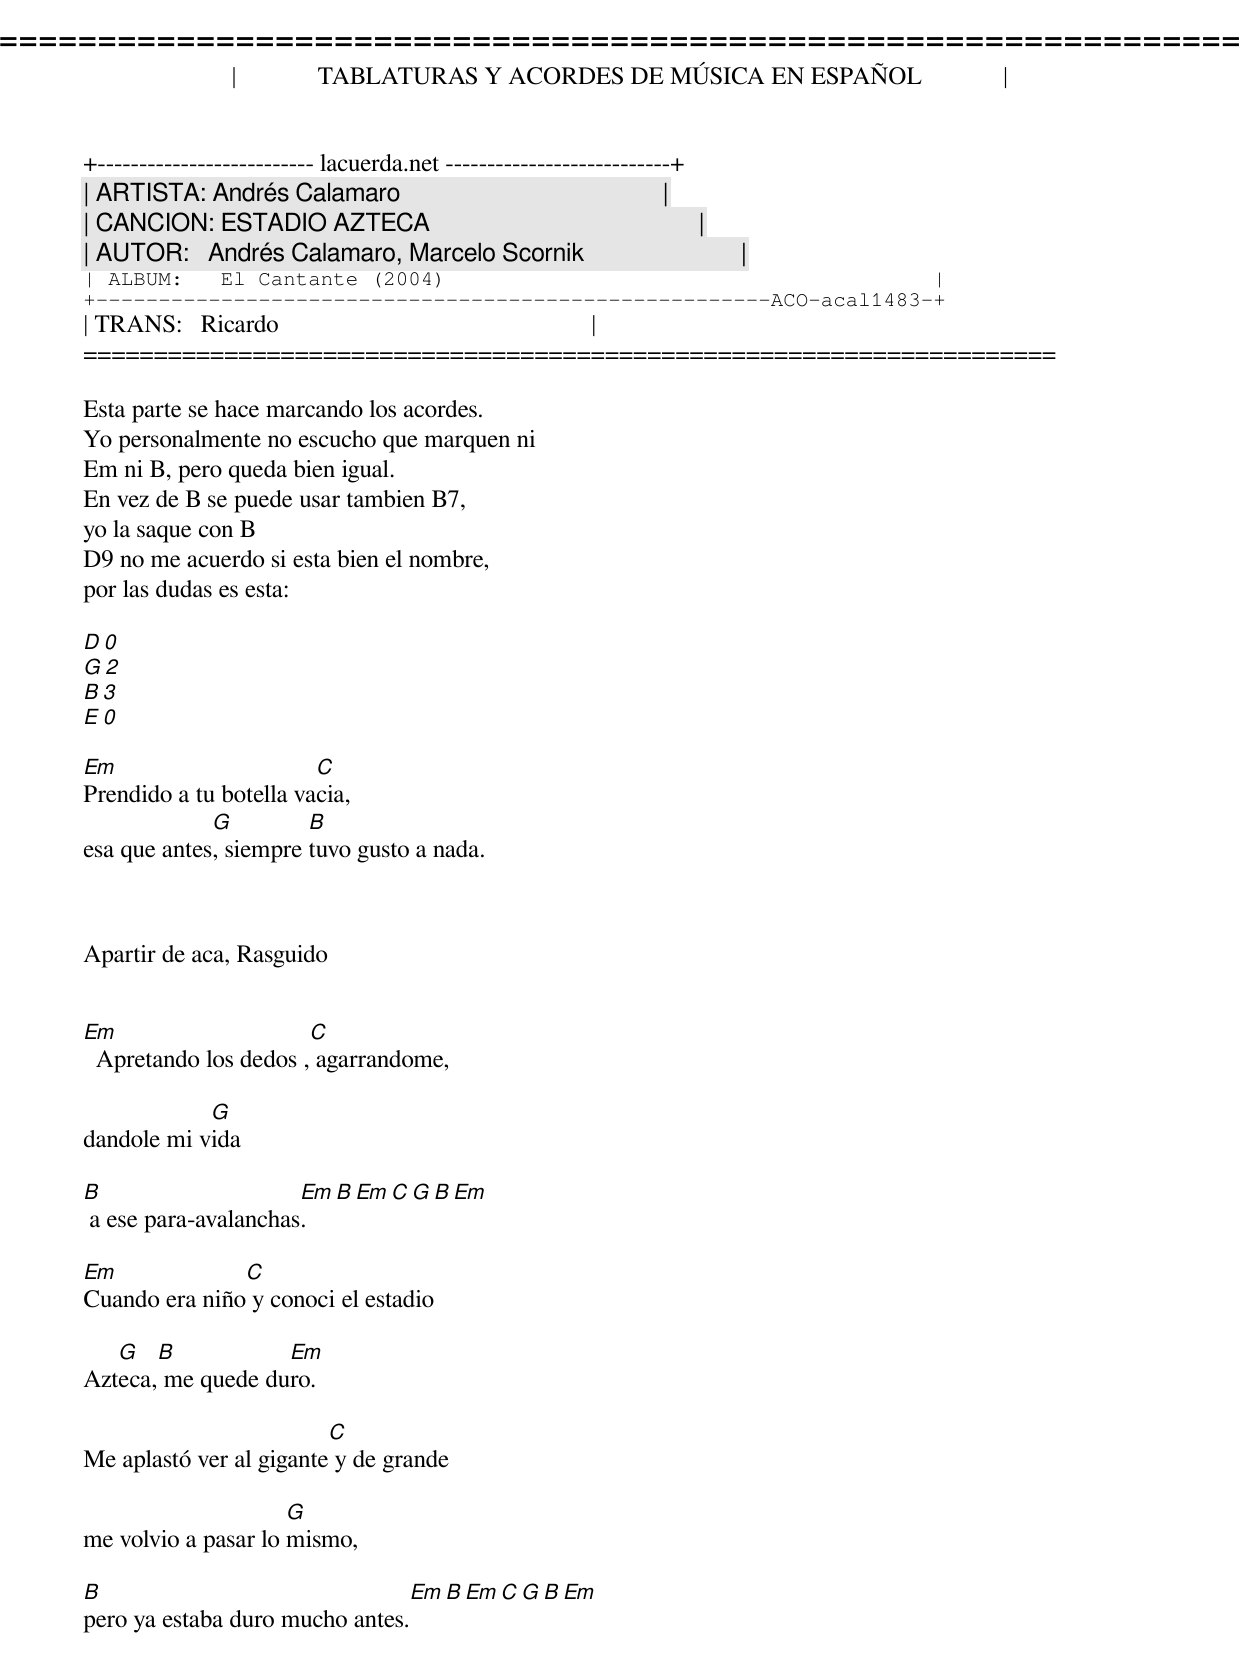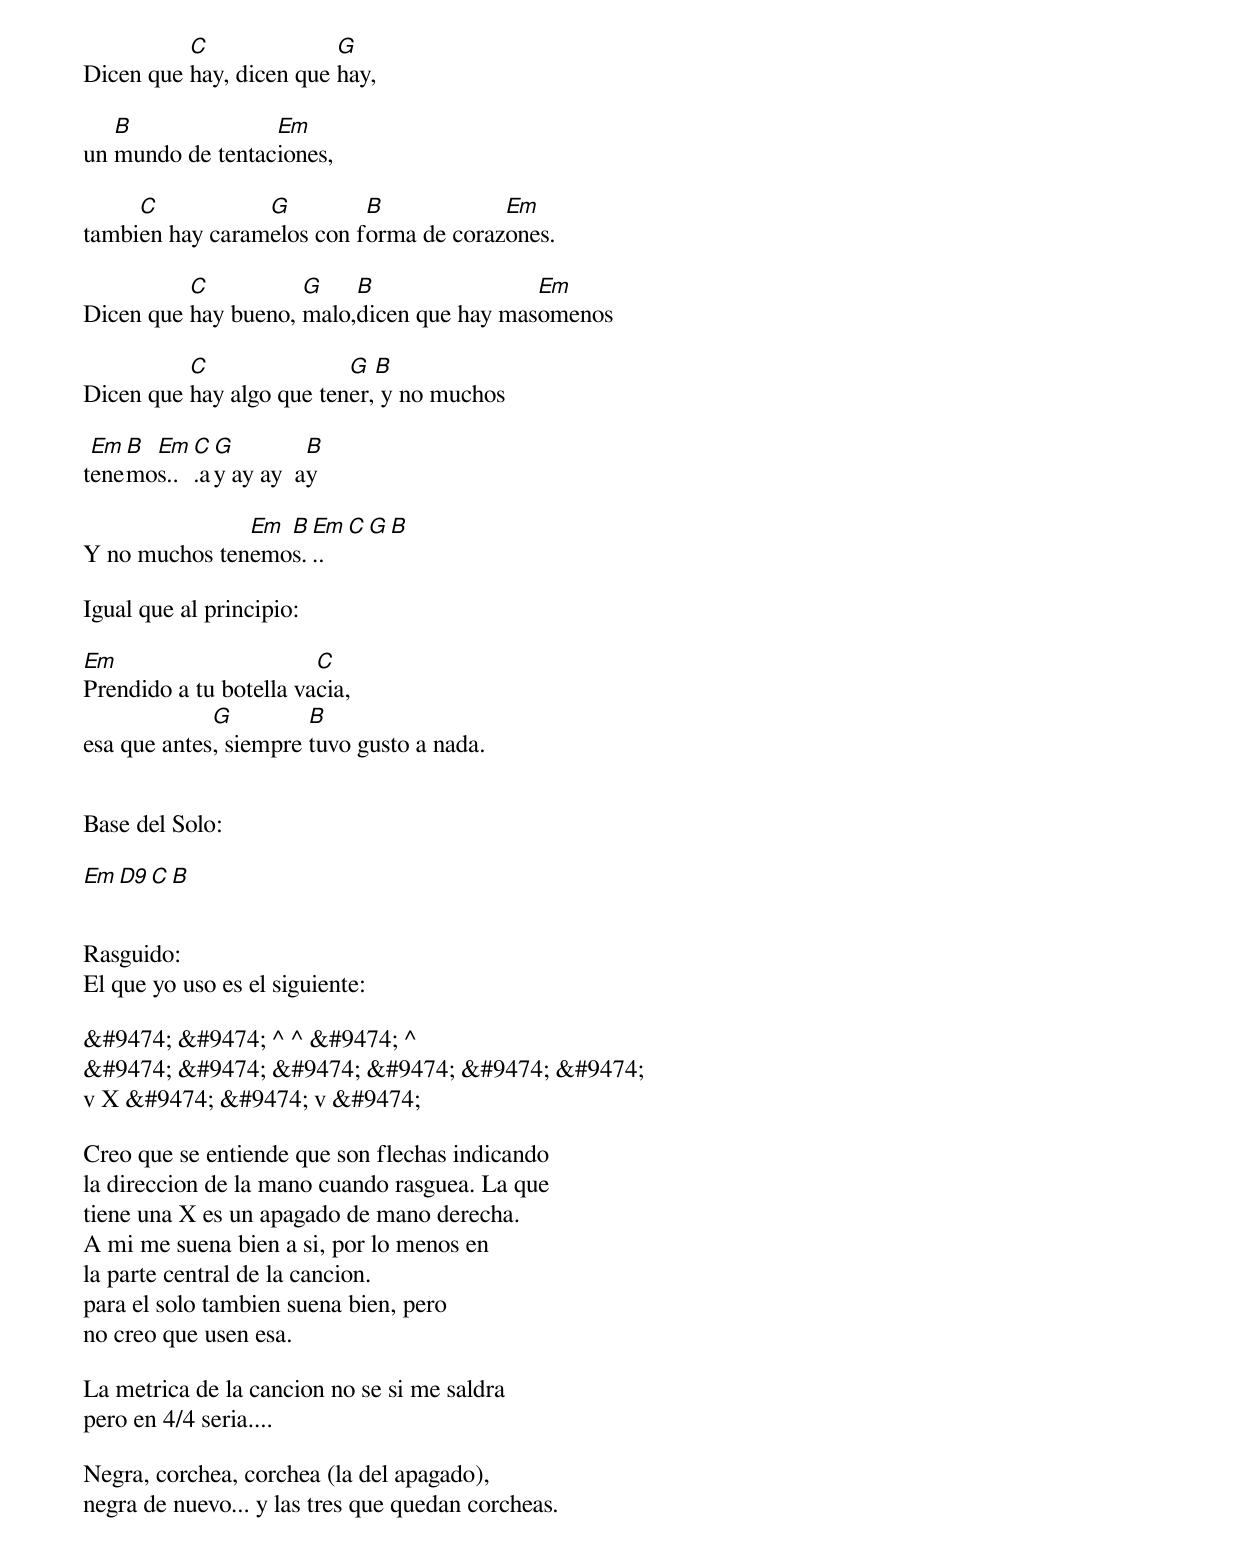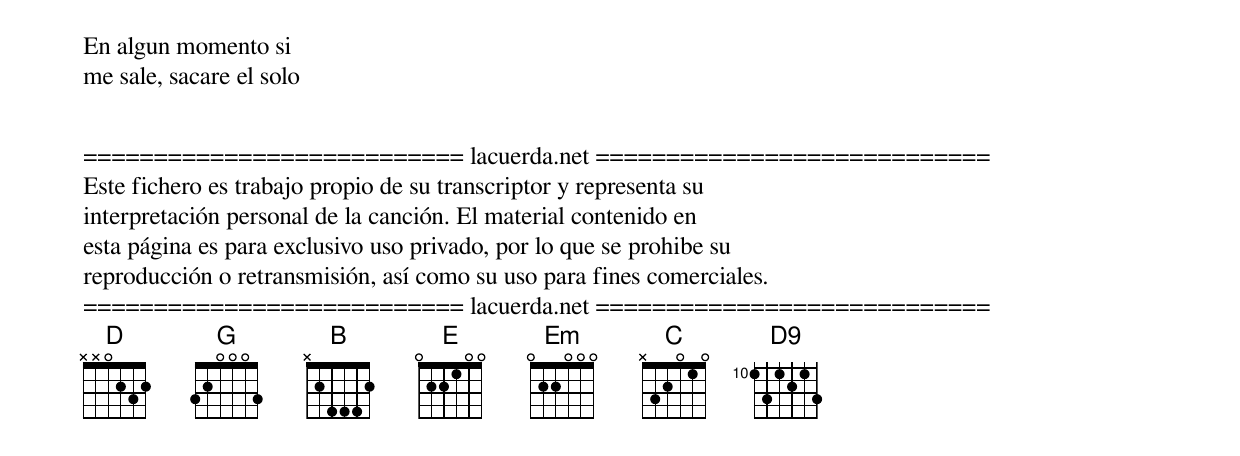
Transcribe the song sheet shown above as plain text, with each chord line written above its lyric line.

=====================================================================
|             TABLATURAS Y ACORDES DE MÚSICA EN ESPAÑOL             |
+-------------------------- lacuerda.net ---------------------------+
| ARTISTA: Andrés Calamaro                                          |
| CANCION: ESTADIO AZTECA                                           |
| AUTOR:   Andrés Calamaro, Marcelo Scornik                         |
| ALBUM:   El Cantante (2004)                                       |
+------------------------------------------------------ACO-acal1483-+
| TRANS:   Ricardo                                                  |
=====================================================================

Esta parte se hace marcando los acordes.
Yo personalmente no escucho que marquen ni
Em ni B, pero queda bien igual.
En vez de B se puede usar tambien B7,
yo la saque con B
D9 no me acuerdo si esta bien el nombre,
por las dudas es esta:

D 0
G 2
B 3
E 0

Em                      C
Prendido a tu botella vacia,
             G         B
esa que antes, siempre tuvo gusto a nada.



Apartir de aca, Rasguido


Em                     C
  Apretando los dedos , agarrandome,

            G
dandole mi vida

B                     Em B Em C G B Em
 a ese para-avalanchas.

Em             C
Cuando era niño y conoci el estadio

   G   B           Em
Azteca, me quede duro.

                         C
Me aplastó ver al gigante y de grande

                     G
me volvio a pasar lo mismo,

B                               Em B Em C G B Em
pero ya estaba duro mucho antes.



          C              G
Dicen que hay, dicen que hay,

   B              Em
un mundo de tentaciones,

     C           G         B            Em
tambien hay caramelos con forma de corazones.

          C          G    B                Em
Dicen que hay bueno, malo,dicen que hay masomenos

          C               G  B
Dicen que hay algo que tener, y no muchos

 Em B Em C G         B
tenemos...ay ay ay  ay

               Em B Em C G B
Y no muchos tenemos...

Igual que al principio:

Em                      C
Prendido a tu botella vacia,
             G         B
esa que antes, siempre tuvo gusto a nada.


Base del Solo:

Em D9 C B


Rasguido:
El que yo uso es el siguiente:

&#9474; &#9474; ^ ^ &#9474; ^
&#9474; &#9474; &#9474; &#9474; &#9474; &#9474;
v X &#9474; &#9474; v &#9474;

Creo que se entiende que son flechas indicando
la direccion de la mano cuando rasguea. La que
tiene una X es un apagado de mano derecha.
A mi me suena bien a si, por lo menos en
la parte central de la cancion.
para el solo tambien suena bien, pero
no creo que usen esa.

La metrica de la cancion no se si me saldra
pero en 4/4 seria....

Negra, corchea, corchea (la del apagado),
negra de nuevo... y las tres que quedan corcheas.
En algun momento si
me sale, sacare el solo


=========================== lacuerda.net ============================
Este fichero es trabajo propio de su transcriptor y representa su
interpretación personal de la canción. El material contenido en
esta página es para exclusivo uso privado, por lo que se prohibe su
reproducción o retransmisión, así como su uso para fines comerciales.
=========================== lacuerda.net ============================
